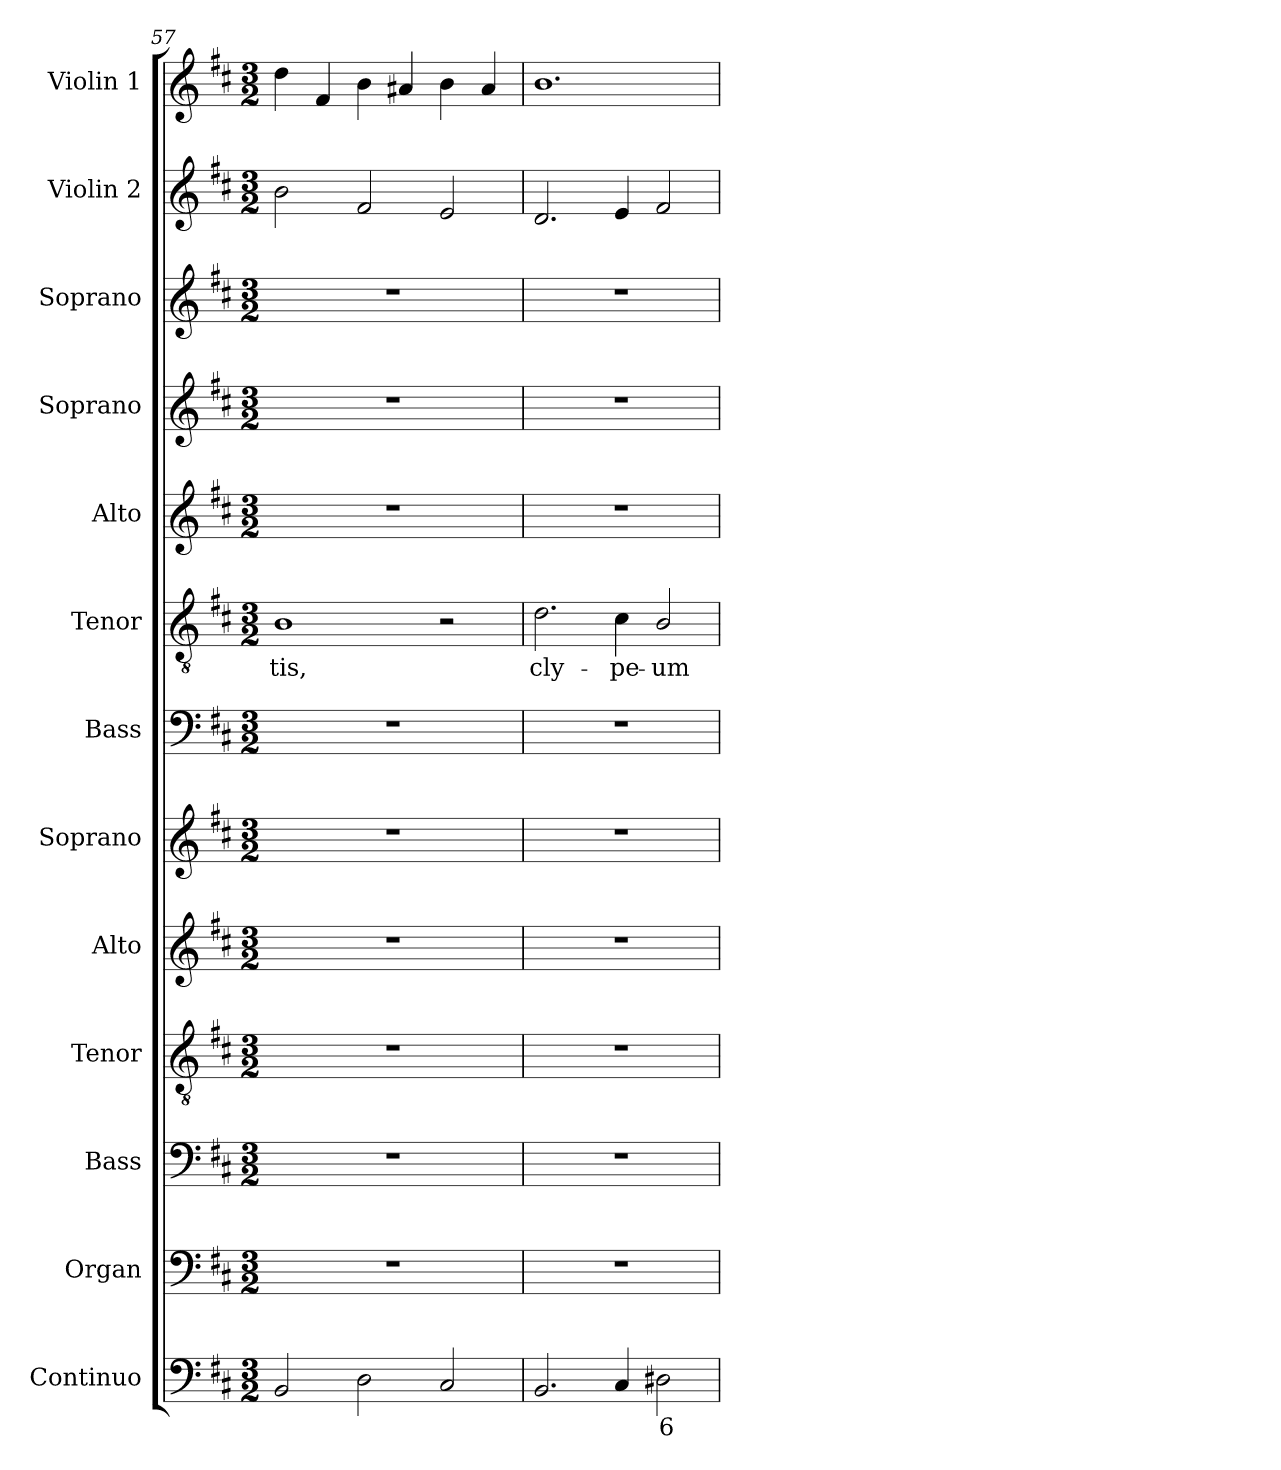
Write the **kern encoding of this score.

**kern	**text	**kern	**kern	**kern	**kern	**kern	**kern	**kern	**text	**kern	**kern	**kern	**kern	**kern
*part13	*part13	*part12	*part11	*part10	*part9	*part8	*part7	*part6	*part6	*part5	*part4	*part3	*part2	*part1
*staff13	*staff13	*staff12	*staff11	*staff10	*staff9	*staff8	*staff7	*staff6	*staff6	*staff5	*staff4	*staff3	*staff2	*staff1
*I"Continuo	*	*I"Organ	*I"Bass	*I"Tenor	*I"Alto	*I"Soprano	*I"Bass	*I"Tenor	*	*I"Alto	*I"Soprano	*I"Soprano	*I"Violin 2	*I"Violin 1
*I'Cont.	*	*I'Org.	*I'B.	*I'T.	*I'A.	*I'S.	*I'B.	*I'T.	*	*I'A.	*I'S.	*I'S.	*I'Vln. 2	*I'Vln. 1
*clefF4	*	*clefF4	*clefF4	*clefGv2	*clefG2	*clefG2	*clefF4	*clefGv2	*	*clefG2	*clefG2	*clefG2	*clefG2	*clefG2
*	*	*	*	*ITrd7c12	*	*	*	*ITrd7c12	*	*	*	*	*	*
*k[f#c#]	*	*k[f#c#]	*k[f#c#]	*k[f#c#]	*k[f#c#]	*k[f#c#]	*k[f#c#]	*k[f#c#]	*	*k[f#c#]	*k[f#c#]	*k[f#c#]	*k[f#c#]	*k[f#c#]
*D:	*	*D:	*D:	*D:	*D:	*D:	*D:	*D:	*	*D:	*D:	*D:	*D:	*D:
*M3/2	*	*M3/2	*M3/2	*M3/2	*M3/2	*M3/2	*M3/2	*M3/2	*	*M3/2	*M3/2	*M3/2	*M3/2	*M3/2
=57	=57	=57	=57	=57	=57	=57	=57	=57	=57	=57	=57	=57	=57	=57
!	!	!LO:N:vis=1	!LO:N:vis=1	!LO:N:vis=1	!LO:N:vis=1	!LO:N:vis=1	!LO:N:vis=1	!	!	!	!	!	!	!
!	!	!	!	!	!	!	!	!	!LO:LY:b:color=#000000	!LO:N:vis=1	!LO:N:vis=1	!LO:N:vis=1	!	!
2BBi/	.	1.r	1.r	1.r	1.r	1.r	1.r	1BBi	-tis,	1.r	1.r	1.r	2bi\	4ddi\
.	.	.	.	.	.	.	.	.	.	.	.	.	.	4f#i/
2Di\	.	.	.	.	.	.	.	.	.	.	.	.	2f#i/	4bi\
.	.	.	.	.	.	.	.	.	.	.	.	.	.	4a#Xi/
2C#i/	.	.	.	.	.	.	.	2r	.	.	.	.	2ei/	4bi\
.	.	.	.	.	.	.	.	.	.	.	.	.	.	4a#i/
=58	=58	=58	=58	=58	=58	=58	=58	=58	=58	=58	=58	=58	=58	=58
!	!	!LO:N:vis=1	!LO:N:vis=1	!LO:N:vis=1	!LO:N:vis=1	!LO:N:vis=1	!LO:N:vis=1	!	!	!	!	!	!	!
!	!	!	!	!	!	!	!	!	!LO:LY:b:color=#000000	!LO:N:vis=1	!LO:N:vis=1	!LO:N:vis=1	!	!
2.BBi/	.	1.r	1.r	1.r	1.r	1.r	1.r	2.Di\	cly-	1.r	1.r	1.r	2.di/	1.bi
!	!	!	!	!	!	!	!	!	!LO:LY:b:color=#000000	!	!	!	!	!
4C#i/	.	.	.	.	.	.	.	4C#i\	-pe-	.	.	.	4ei/	.
!	!LO:LY:b:color=#000000	!	!	!	!	!	!	!	!	!	!	!	!	!
!	!	!	!	!	!	!	!	!	!LO:LY:b:color=#000000	!	!	!	!	!
2D#Xi\	6	.	.	.	.	.	.	2BBi/	-um	.	.	.	2f#i/	.
=	=	=	=	=	=	=	=	=	=	=	=	=	=	=
*-	*-	*-	*-	*-	*-	*-	*-	*-	*-	*-	*-	*-	*-	*-
